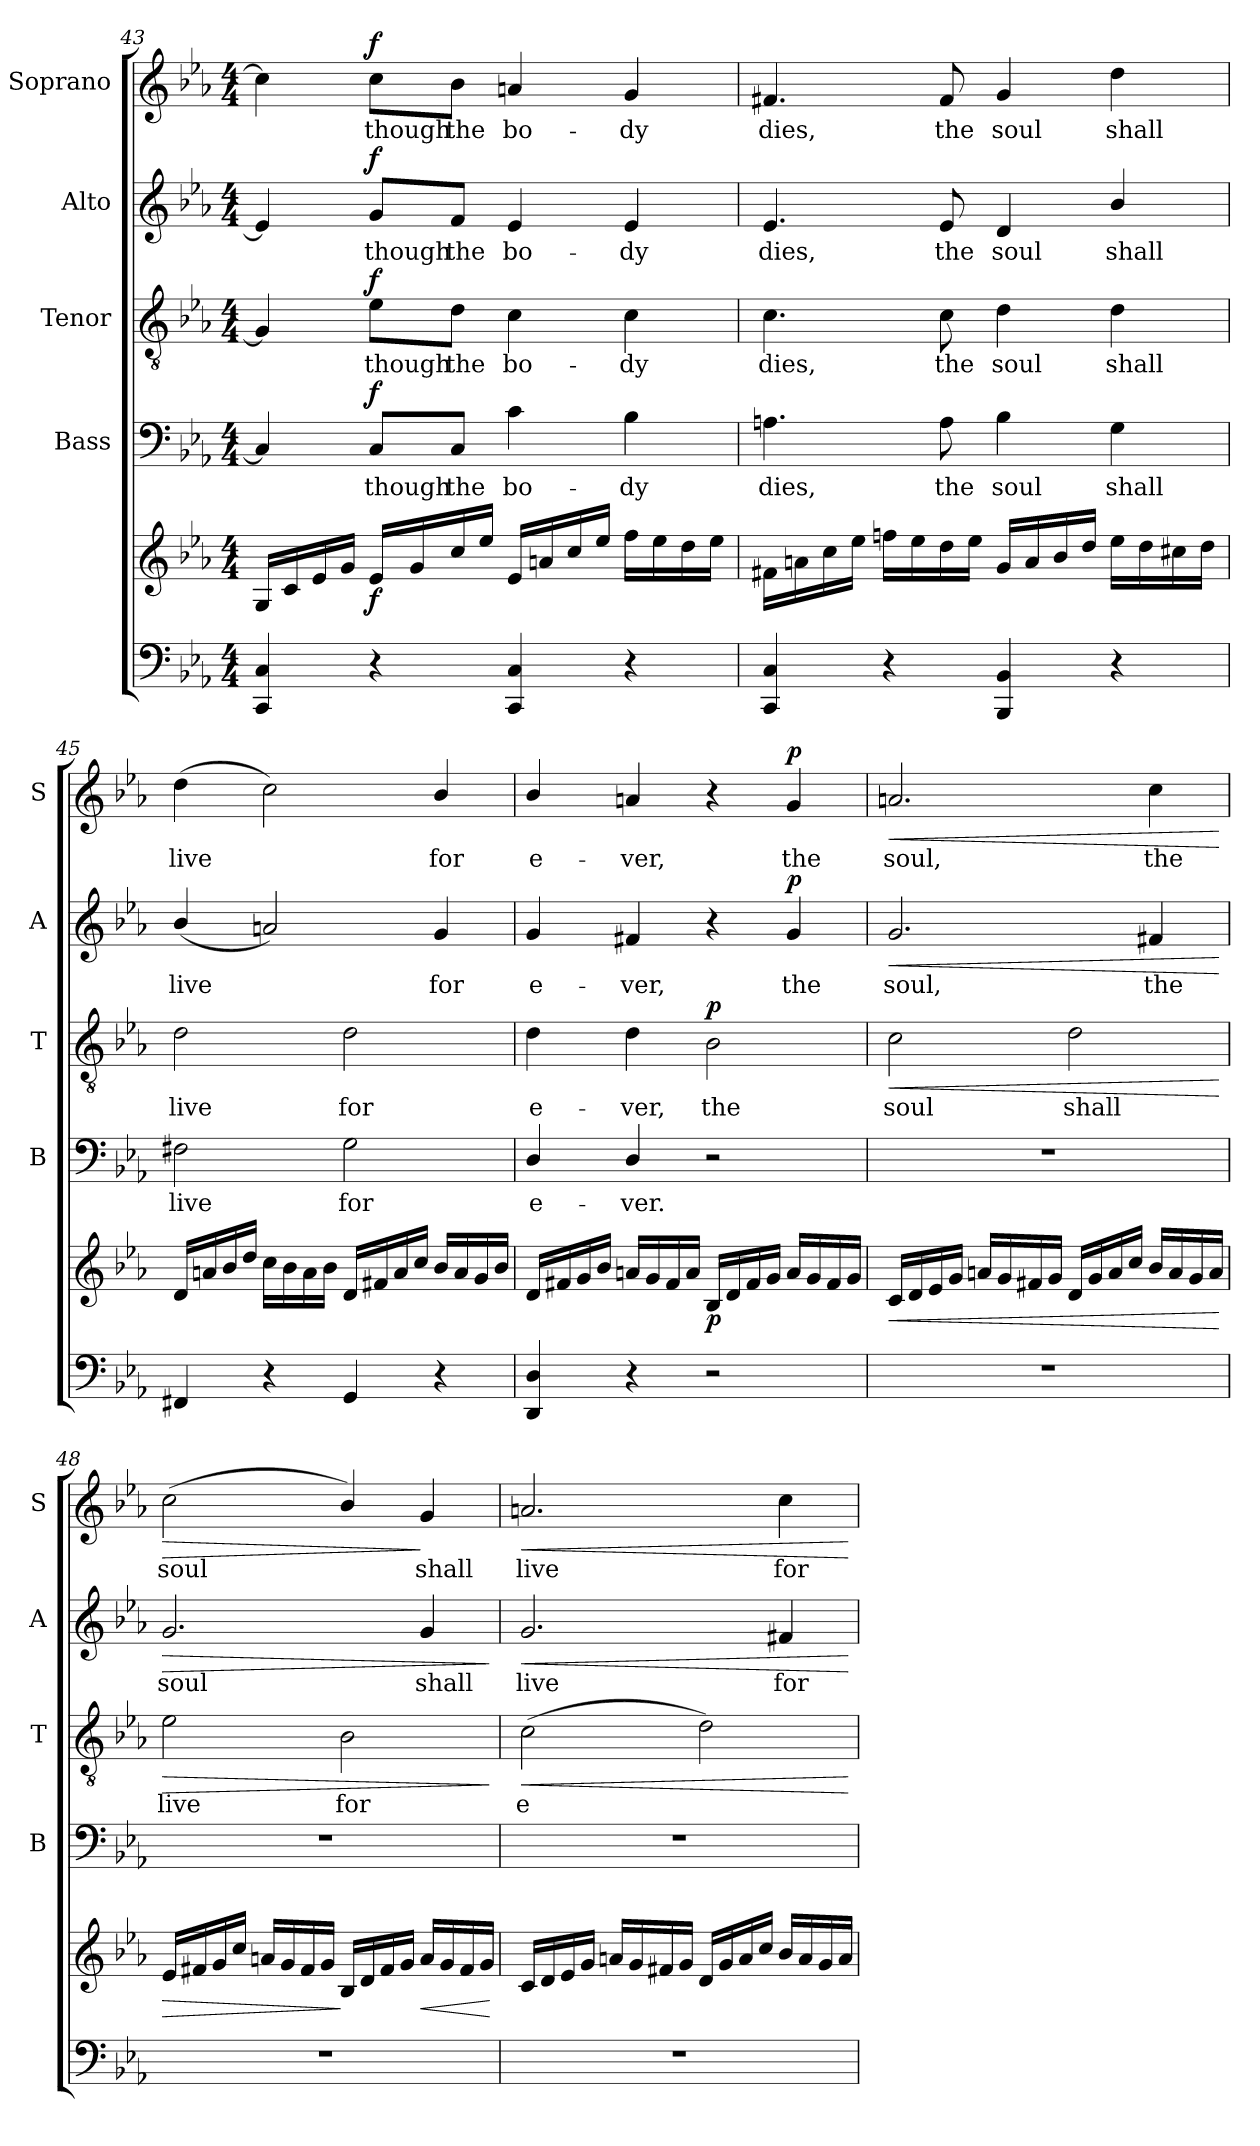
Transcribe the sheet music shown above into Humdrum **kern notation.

**kern	**kern	**dynam	**kern	**text	**dynam	**kern	**text	**dynam	**kern	**text	**dynam	**kern	**text	**dynam
*part6	*part5	*part5	*part4	*part4	*part4	*part3	*part3	*part3	*part2	*part2	*part2	*part1	*part1	*part1
*staff6	*staff5	*staff5	*staff4	*staff4	*staff4	*staff3	*staff3	*staff3	*staff2	*staff2	*staff2	*staff1	*staff1	*staff1
*	*	*	*I"Bass	*	*	*I"Tenor	*	*	*I"Alto	*	*	*I"Soprano	*	*
*	*	*	*I'B	*	*	*I'T	*	*	*I'A	*	*	*I'S	*	*
*clefF4	*clefG2	*	*clefF4	*	*	*clefGv2	*	*	*clefG2	*	*	*clefG2	*	*
*k[b-e-a-]	*k[b-e-a-]	*	*k[b-e-a-]	*	*	*k[b-e-a-]	*	*	*k[b-e-a-]	*	*	*k[b-e-a-]	*	*
*E-:	*E-:	*	*E-:	*	*	*E-:	*	*	*E-:	*	*	*E-:	*	*
*M4/4	*M4/4	*	*M4/4	*	*	*M4/4	*	*	*M4/4	*	*	*M4/4	*	*
=43	=43	=43	=43	=43	=43	=43	=43	=43	=43	=43	=43	=43	=43	=43
4CC/ 4C/	16G/LL	.	4C/]	.	.	4G/]	.	.	4e-/]	.	.	4cc\]	.	.
.	16c/	.	.	.	.	.	.	.	.	.	.	.	.	.
.	16e-/	.	.	.	.	.	.	.	.	.	.	.	.	.
.	16g/JJ	.	.	.	.	.	.	.	.	.	.	.	.	.
!	!	!LO:DY:b	!	!LO:LY:b	!LO:DY:b	!	!LO:LY:b	!LO:DY:b	!	!LO:LY:b	!LO:DY:b	!	!LO:LY:b	!LO:DY:b
4r	16e-/LL	f	8C/L	though	f	8e-\L	though	f	8g/L	though	f	8cc\L	though	f
.	16g/	.	.	.	.	.	.	.	.	.	.	.	.	.
!	!	!	!	!LO:LY:b	!	!	!LO:LY:b	!	!	!LO:LY:b	!	!	!LO:LY:b	!
.	16cc/	.	8C/J	the	.	8d\J	the	.	8f/J	the	.	8b-\J	the	.
.	16ee-/JJ	.	.	.	.	.	.	.	.	.	.	.	.	.
!	!	!	!	!LO:LY:b	!	!	!LO:LY:b	!	!	!LO:LY:b	!	!	!LO:LY:b	!
4CC/ 4C/	16e-/LL	.	4c\	bo-	.	4c\	bo-	.	4e-/	bo-	.	4an/	bo-	.
.	16an/	.	.	.	.	.	.	.	.	.	.	.	.	.
.	16cc/	.	.	.	.	.	.	.	.	.	.	.	.	.
.	16ee-/JJ	.	.	.	.	.	.	.	.	.	.	.	.	.
!	!	!	!	!LO:LY:b	!	!	!LO:LY:b	!	!	!LO:LY:b	!	!	!LO:LY:b	!
4r	16ff\LL	.	4B-\	-dy	.	4c\	-dy	.	4e-/	-dy	.	4g/	-dy	.
.	16ee-\	.	.	.	.	.	.	.	.	.	.	.	.	.
.	16dd\	.	.	.	.	.	.	.	.	.	.	.	.	.
.	16ee-\JJ	.	.	.	.	.	.	.	.	.	.	.	.	.
=44	=44	=44	=44	=44	=44	=44	=44	=44	=44	=44	=44	=44	=44	=44
!	!	!	!	!LO:LY:b	!	!	!LO:LY:b	!	!	!LO:LY:b	!	!	!LO:LY:b	!
4CC/ 4C/	16f#X\LL	.	4.An\	dies,	.	4.c\	dies,	.	4.e-/	dies,	.	4.f#X/	dies,	.
.	16an\	.	.	.	.	.	.	.	.	.	.	.	.	.
.	16cc\	.	.	.	.	.	.	.	.	.	.	.	.	.
.	16ee-\JJ	.	.	.	.	.	.	.	.	.	.	.	.	.
4r	16ffn\LL	.	.	.	.	.	.	.	.	.	.	.	.	.
.	16ee-\	.	.	.	.	.	.	.	.	.	.	.	.	.
!	!	!	!	!LO:LY:b	!	!	!LO:LY:b	!	!	!LO:LY:b	!	!	!LO:LY:b	!
.	16dd\	.	8A\	the	.	8c\	the	.	8e-/	the	.	8f#/	the	.
.	16ee-\JJ	.	.	.	.	.	.	.	.	.	.	.	.	.
!	!	!	!	!LO:LY:b	!	!	!LO:LY:b	!	!	!LO:LY:b	!	!	!LO:LY:b	!
4BBB-/ 4BB-/	16g/LL	.	4B-\	soul	.	4d\	soul	.	4d/	soul	.	4g/	soul	.
.	16a/	.	.	.	.	.	.	.	.	.	.	.	.	.
.	16b-/	.	.	.	.	.	.	.	.	.	.	.	.	.
.	16dd/JJ	.	.	.	.	.	.	.	.	.	.	.	.	.
!	!	!	!	!LO:LY:b	!	!	!LO:LY:b	!	!	!LO:LY:b	!	!	!LO:LY:b	!
4r	16ee-\LL	.	4G\	shall	.	4d\	shall	.	4b-/	shall	.	4dd\	shall	.
.	16dd\	.	.	.	.	.	.	.	.	.	.	.	.	.
.	16cc#X\	.	.	.	.	.	.	.	.	.	.	.	.	.
.	16dd\JJ	.	.	.	.	.	.	.	.	.	.	.	.	.
!!LO:LB:g=z
=45	=45	=45	=45	=45	=45	=45	=45	=45	=45	=45	=45	=45	=45	=45
!	!	!	!	!LO:LY:b	!	!	!LO:LY:b	!	!	!LO:LY:b	!	!	!LO:LY:b	!
4FF#X/	16d/LL	.	2F#X\	live	.	2d\	live	.	(<4b-/	live	.	(>4dd\	live	.
.	16an/	.	.	.	.	.	.	.	.	.	.	.	.	.
.	16b-/	.	.	.	.	.	.	.	.	.	.	.	.	.
.	16dd/JJ	.	.	.	.	.	.	.	.	.	.	.	.	.
4r	16cc\LL	.	.	.	.	.	.	.	2an/)	.	.	2cc\)	.	.
.	16b-\	.	.	.	.	.	.	.	.	.	.	.	.	.
.	16a\	.	.	.	.	.	.	.	.	.	.	.	.	.
.	16b-\JJ	.	.	.	.	.	.	.	.	.	.	.	.	.
!	!	!	!	!LO:LY:b	!	!	!LO:LY:b	!	!	!	!	!	!	!
4GG/	16d/LL	.	2G\	for	.	2d\	for	.	.	.	.	.	.	.
.	16f#X/	.	.	.	.	.	.	.	.	.	.	.	.	.
.	16a/	.	.	.	.	.	.	.	.	.	.	.	.	.
.	16cc/JJ	.	.	.	.	.	.	.	.	.	.	.	.	.
!	!	!	!	!	!	!	!	!	!	!LO:LY:b	!	!	!LO:LY:b	!
4r	16b-/LL	.	.	.	.	.	.	.	4g/	for	.	4b-/	for	.
.	16a/	.	.	.	.	.	.	.	.	.	.	.	.	.
.	16g/	.	.	.	.	.	.	.	.	.	.	.	.	.
.	16b-/JJ	.	.	.	.	.	.	.	.	.	.	.	.	.
=46	=46	=46	=46	=46	=46	=46	=46	=46	=46	=46	=46	=46	=46	=46
!	!	!	!	!LO:LY:b	!	!	!LO:LY:b	!	!	!LO:LY:b	!	!	!LO:LY:b	!
4DD/ 4D/	16d/LL	.	4D/	e-	.	4d\	e-	.	4g/	e-	.	4b-/	e-	.
.	16f#X/	.	.	.	.	.	.	.	.	.	.	.	.	.
.	16g/	.	.	.	.	.	.	.	.	.	.	.	.	.
.	16b-/JJ	.	.	.	.	.	.	.	.	.	.	.	.	.
!	!	!	!	!LO:LY:b	!	!	!LO:LY:b	!	!	!LO:LY:b	!	!	!LO:LY:b	!
4r	16an/LL	.	4D/	-ver.	.	4d\	-ver,	.	4f#X/	-ver,	.	4an/	-ver,	.
.	16g/	.	.	.	.	.	.	.	.	.	.	.	.	.
.	16f#/	.	.	.	.	.	.	.	.	.	.	.	.	.
.	16a/JJ	.	.	.	.	.	.	.	.	.	.	.	.	.
!	!	!LO:DY:b	!	!	!	!	!LO:LY:b	!LO:DY:b	!	!	!	!	!	!
2r	16B-/LL	p	2r	.	.	2B-\	the	p	4r	.	.	4r	.	.
.	16d/	.	.	.	.	.	.	.	.	.	.	.	.	.
.	16f#/	.	.	.	.	.	.	.	.	.	.	.	.	.
.	16g/JJ	.	.	.	.	.	.	.	.	.	.	.	.	.
!	!	!	!	!	!	!	!	!	!	!LO:LY:b	!LO:DY:b	!	!LO:LY:b	!LO:DY:b
.	16a/LL	.	.	.	.	.	.	.	4g/	the	p	4g/	the	p
.	16g/	.	.	.	.	.	.	.	.	.	.	.	.	.
.	16f#/	.	.	.	.	.	.	.	.	.	.	.	.	.
.	16g/JJ	.	.	.	.	.	.	.	.	.	.	.	.	.
=47	=47	=47	=47	=47	=47	=47	=47	=47	=47	=47	=47	=47	=47	=47
!	!	!LO:HP:b	!	!	!	!	!LO:LY:b	!LO:HP:b	!	!LO:LY:b	!LO:HP:b	!	!LO:LY:b	!LO:HP:b
1r	16c/LL	<	1r	.	.	2c\	soul	<	2.g/	soul,	<	2.an/	soul,	<
.	16d/	.	.	.	.	.	.	.	.	.	.	.	.	.
.	16e-/	.	.	.	.	.	.	.	.	.	.	.	.	.
.	16g/JJ	.	.	.	.	.	.	.	.	.	.	.	.	.
.	16an/LL	.	.	.	.	.	.	.	.	.	.	.	.	.
.	16g/	.	.	.	.	.	.	.	.	.	.	.	.	.
.	16f#X/	.	.	.	.	.	.	.	.	.	.	.	.	.
.	16g/JJ	.	.	.	.	.	.	.	.	.	.	.	.	.
!	!	!	!	!	!	!	!LO:LY:b	!	!	!	!	!	!	!
.	16d/LL	.	.	.	.	2d\	shall	.	.	.	.	.	.	.
.	16g/	.	.	.	.	.	.	.	.	.	.	.	.	.
.	16a/	.	.	.	.	.	.	.	.	.	.	.	.	.
.	16cc/JJ	.	.	.	.	.	.	.	.	.	.	.	.	.
!	!	!	!	!	!	!	!	!	!	!LO:LY:b	!	!	!LO:LY:b	!
.	16b-/LL	.	.	.	.	.	.	.	4f#X/	the	.	4cc\	the	.
.	16a/	.	.	.	.	.	.	.	.	.	.	.	.	.
.	16g/	.	.	.	.	.	.	.	.	.	.	.	.	.
.	16a/JJ	.	.	.	.	.	.	.	.	.	.	.	.	.
.	.	[	.	.	.	.	.	[	.	.	[	.	.	[
=48	=48	=48	=48	=48	=48	=48	=48	=48	=48	=48	=48	=48	=48	=48
!	!	!LO:HP:b	!	!	!	!	!LO:LY:b	!LO:HP:b	!	!LO:LY:b	!LO:HP:b	!	!LO:LY:b	!LO:HP:b
1r	16e-/LL	>	1r	.	.	2e-\	live	>	2.g/	soul	>	(<2cc\	soul	>
.	16f#X/	.	.	.	.	.	.	.	.	.	.	.	.	.
.	16g/	.	.	.	.	.	.	.	.	.	.	.	.	.
.	16cc/JJ	.	.	.	.	.	.	.	.	.	.	.	.	.
.	16an/LL	.	.	.	.	.	.	.	.	.	.	.	.	.
.	16g/	.	.	.	.	.	.	.	.	.	.	.	.	.
.	16f#/	.	.	.	.	.	.	.	.	.	.	.	.	.
.	16g/JJ	.	.	.	.	.	.	.	.	.	.	.	.	.
!	!	!	!	!	!	!	!LO:LY:b	!	!	!	!	!	!	!
.	16B-/LL	]	.	.	.	2B-\	for	.	.	.	.	4b-/)	.	.
.	16d/	.	.	.	.	.	.	.	.	.	.	.	.	.
.	16f#/	.	.	.	.	.	.	.	.	.	.	.	.	.
.	16g/JJ	.	.	.	.	.	.	.	.	.	.	.	.	.
!	!	!LO:HP:b	!	!	!	!	!	!	!	!LO:LY:b	!	!	!LO:LY:b	!
.	16a/LL	<	.	.	.	.	.	.	4g/	shall	.	4g/	shall	]
.	16g/	.	.	.	.	.	.	.	.	.	.	.	.	.
.	16f#/	.	.	.	.	.	.	.	.	.	.	.	.	.
.	16g/JJ	.	.	.	.	.	.	.	.	.	.	.	.	.
.	.	[	.	.	.	.	.	]	.	.	]	.	.	.
!!LO:PB:g=z
=49	=49	=49	=49	=49	=49	=49	=49	=49	=49	=49	=49	=49	=49	=49
!	!	!	!	!	!	!	!LO:LY:b	!LO:HP:b	!	!LO:LY:b	!LO:HP:b	!	!LO:LY:b	!LO:HP:b
1r	16c/LL	.	1r	.	.	(>2c\	e­	<	2.g/	live	<	2.an/	live	<
.	16d/	.	.	.	.	.	.	.	.	.	.	.	.	.
.	16e-/	.	.	.	.	.	.	.	.	.	.	.	.	.
.	16g/JJ	.	.	.	.	.	.	.	.	.	.	.	.	.
.	16an/LL	.	.	.	.	.	.	.	.	.	.	.	.	.
.	16g/	.	.	.	.	.	.	.	.	.	.	.	.	.
.	16f#X/	.	.	.	.	.	.	.	.	.	.	.	.	.
.	16g/JJ	.	.	.	.	.	.	.	.	.	.	.	.	.
.	16d/LL	.	.	.	.	2d\)	.	.	.	.	.	.	.	.
.	16g/	.	.	.	.	.	.	.	.	.	.	.	.	.
.	16a/	.	.	.	.	.	.	.	.	.	.	.	.	.
.	16cc/JJ	.	.	.	.	.	.	.	.	.	.	.	.	.
!	!	!	!	!	!	!	!	!	!	!LO:LY:b	!	!	!LO:LY:b	!
.	16b-/LL	.	.	.	.	.	.	.	4f#X/	for	.	4cc\	for	.
.	16a/	.	.	.	.	.	.	.	.	.	.	.	.	.
.	16g/	.	.	.	.	.	.	.	.	.	.	.	.	.
.	16a/JJ	.	.	.	.	.	.	.	.	.	.	.	.	.
.	.	.	.	.	.	.	.	[	.	.	[	.	.	[
=	=	=	=	=	=	=	=	=	=	=	=	=	=	=
*-	*-	*-	*-	*-	*-	*-	*-	*-	*-	*-	*-	*-	*-	*-
